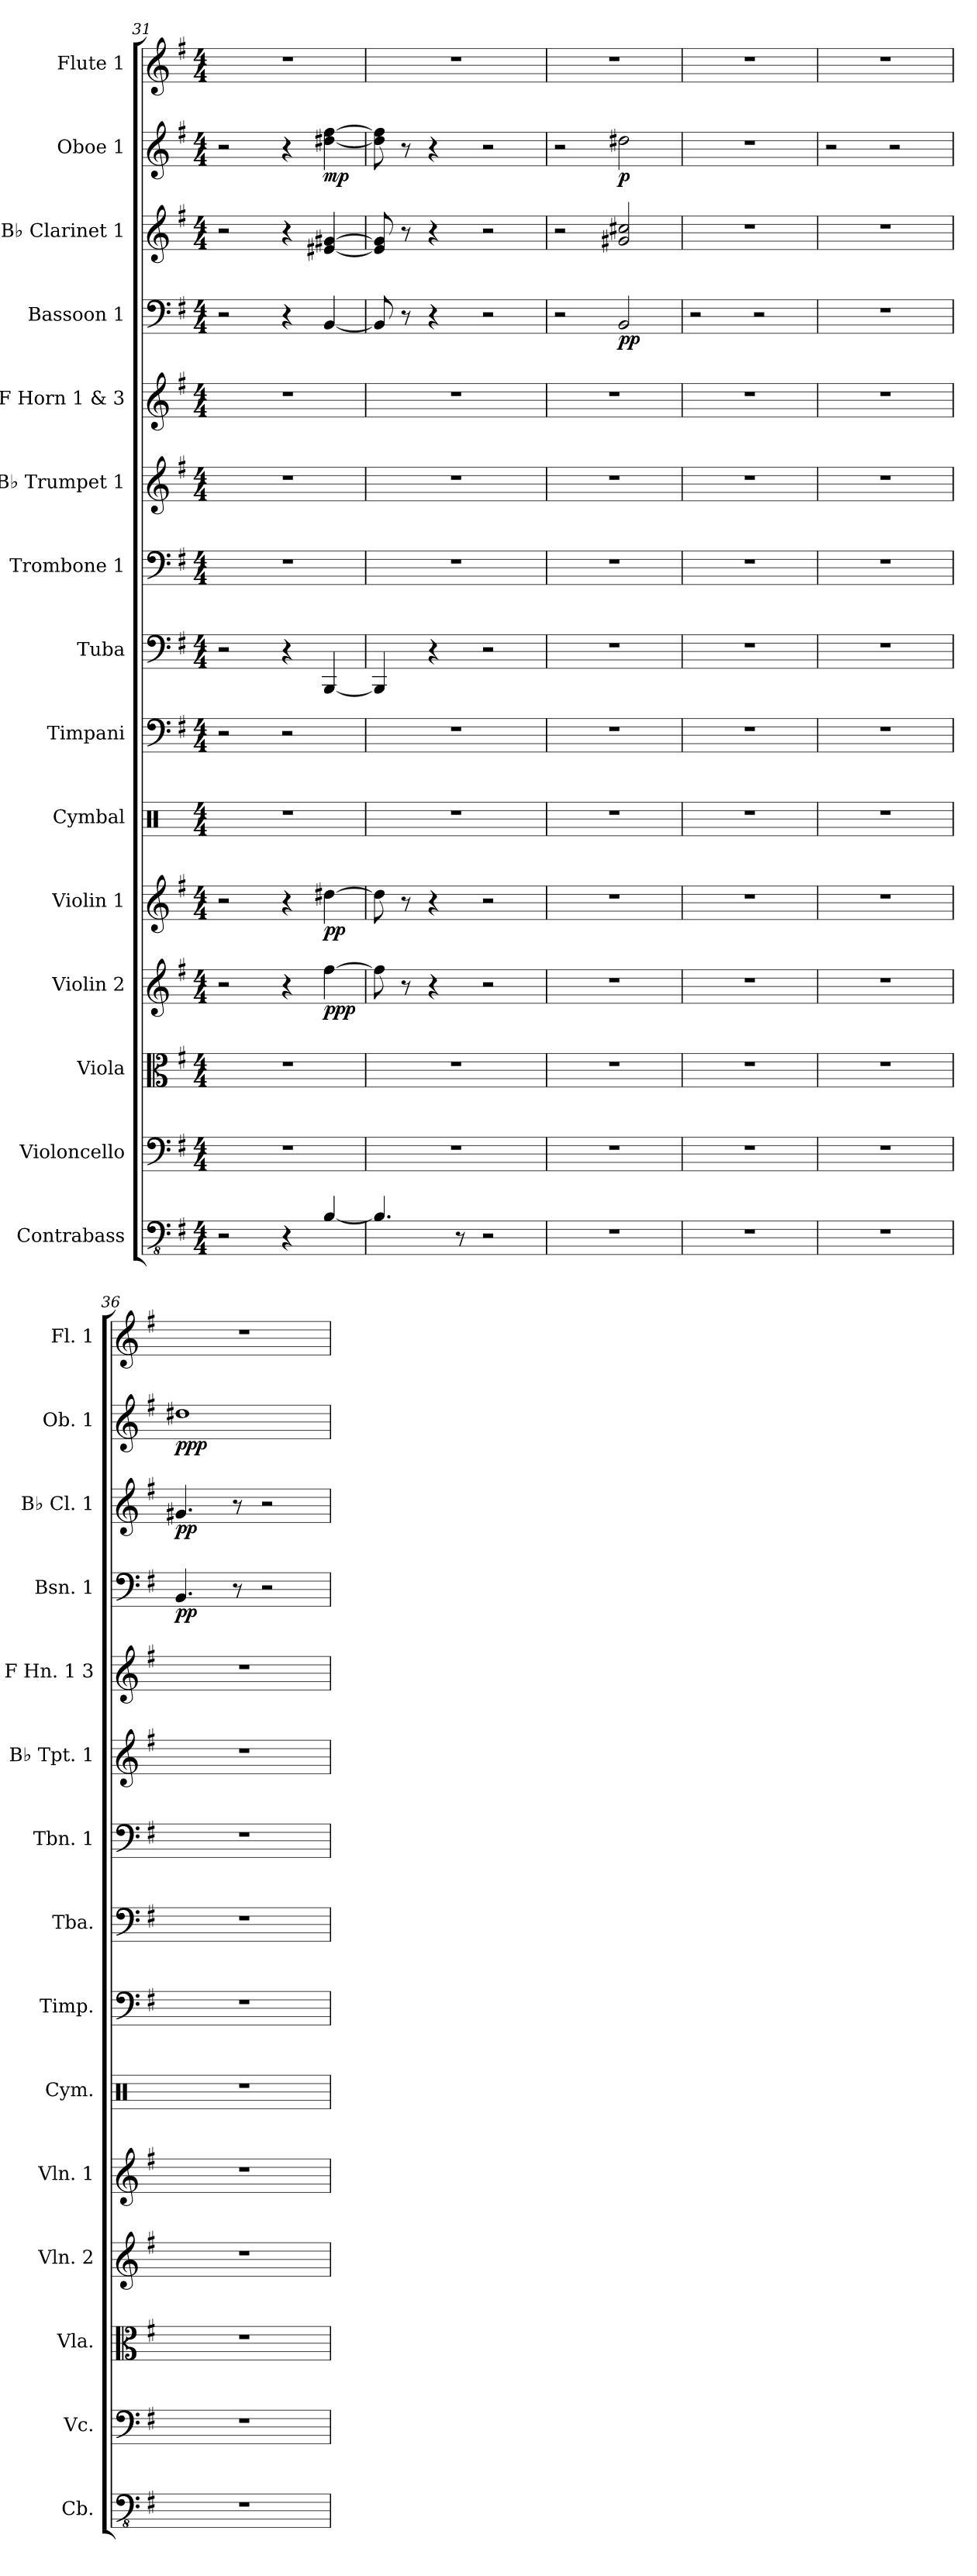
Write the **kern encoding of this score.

**kern	**kern	**kern	**kern	**dynam	**kern	**dynam	**kern	**kern	**kern	**kern	**kern	**kern	**kern	**dynam	**kern	**dynam	**kern	**dynam	**kern
*part15	*part14	*part13	*part12	*part12	*part11	*part11	*part10	*part9	*part8	*part7	*part6	*part5	*part4	*part4	*part3	*part3	*part2	*part2	*part1
*staff15	*staff14	*staff13	*staff12	*staff12	*staff11	*staff11	*staff10	*staff9	*staff8	*staff7	*staff6	*staff5	*staff4	*staff4	*staff3	*staff3	*staff2	*staff2	*staff1
*I"Contrabass	*I"Violoncello	*I"Viola	*I"Violin 2	*	*I"Violin 1	*	*I"Cymbal	*I"Timpani	*I"Tuba	*I"Trombone 1	*I"B♭ Trumpet 1	*I"F Horn 1 &amp; 3	*I"Bassoon 1	*	*I"B♭ Clarinet 1	*	*I"Oboe 1	*	*I"Flute 1
*I'Cb.	*I'Vc.	*I'Vla.	*I'Vln. 2	*	*I'Vln. 1	*	*I'Cym.	*I'Timp.	*I'Tba.	*I'Tbn. 1	*I'B♭ Tpt. 1	*I'F Hn. 1 3	*I'Bsn. 1	*	*I'B♭ Cl. 1	*	*I'Ob. 1	*	*I'Fl. 1
*clefFv4	*clefF4	*clefC3	*clefG2	*	*clefG2	*	*clefX	*clefF4	*clefF4	*clefF4	*clefG2	*clefG2	*clefF4	*	*clefG2	*	*clefG2	*	*clefG2
*ITrd7c12	*	*	*	*	*	*	*	*	*	*	*ITrd1c2	*ITrd4c7	*	*	*ITrd1c2	*	*	*	*
*k[f#]	*k[f#]	*k[f#]	*k[f#]	*	*k[f#]	*	*k[]	*k[f#]	*k[f#]	*k[f#]	*k[b-]	*k[]	*k[f#]	*	*k[b-]	*	*k[f#]	*	*k[f#]
*M4/4	*M4/4	*M4/4	*M4/4	*	*M4/4	*	*M4/4	*M4/4	*M4/4	*M4/4	*M4/4	*M4/4	*M4/4	*	*M4/4	*	*M4/4	*	*M4/4
=31	=31	=31	=31	=31	=31	=31	=31	=31	=31	=31	=31	=31	=31	=31	=31	=31	=31	=31	=31
2r	1r	1r	2r	.	2r	.	1r	2r	2r	1r	1r	1r	2r	.	2r	.	2r	.	1r
4r	.	.	4r	.	4r	.	.	2r	4r	.	.	.	4r	.	4r	.	4r	.	.
!	!	!	!	!LO:DY:b	!	!LO:DY:b	!	!	!	!	!	!	!	!	!	!	!	!LO:DY:b	!
[4BBB/	.	.	[4ff#\	ppp	[4dd#X\	pp	.	.	[4BBB/	.	.	.	[4BB/	.	[4d#X/ [4f#X/	.	[4dd#X\ [4ff#\	mp	.
=32	=32	=32	=32	=32	=32	=32	=32	=32	=32	=32	=32	=32	=32	=32	=32	=32	=32	=32	=32
4.BBB/]	1r	1r	8ff#\]	.	8dd#\]	.	1r	1r	4BBB/]	1r	1r	1r	8BB/]	.	8d#/] 8f#/]	.	8dd#\] 8ff#\]	.	1r
.	.	.	8r	.	8r	.	.	.	.	.	.	.	8r	.	8r	.	8r	.	.
.	.	.	4r	.	4r	.	.	.	4r	.	.	.	4r	.	4r	.	4r	.	.
8r	.	.	.	.	.	.	.	.	.	.	.	.	.	.	.	.	.	.	.
2r	.	.	2r	.	2r	.	.	.	2r	.	.	.	2r	.	2r	.	2r	.	.
=33	=33	=33	=33	=33	=33	=33	=33	=33	=33	=33	=33	=33	=33	=33	=33	=33	=33	=33	=33
1r	1r	1r	1r	.	1r	.	1r	1r	1r	1r	1r	1r	2r	.	2r	.	2r	.	1r
!	!	!	!	!	!	!	!	!	!	!	!	!	!	!LO:DY:b	!	!	!	!LO:DY:b	!
.	.	.	.	.	.	.	.	.	.	.	.	.	2BB/	pp	2f#X/ 2bn/	.	2dd#X\	p	.
=34	=34	=34	=34	=34	=34	=34	=34	=34	=34	=34	=34	=34	=34	=34	=34	=34	=34	=34	=34
1r	1r	1r	1r	.	1r	.	1r	1r	1r	1r	1r	1r	2r	.	1r	.	1r	.	1r
.	.	.	.	.	.	.	.	.	.	.	.	.	2r	.	.	.	.	.	.
=35	=35	=35	=35	=35	=35	=35	=35	=35	=35	=35	=35	=35	=35	=35	=35	=35	=35	=35	=35
1r	1r	1r	1r	.	1r	.	1r	1r	1r	1r	1r	1r	1r	.	1r	.	2r	.	1r
.	.	.	.	.	.	.	.	.	.	.	.	.	.	.	.	.	2r	.	.
!!LO:PB:g=z
=36	=36	=36	=36	=36	=36	=36	=36	=36	=36	=36	=36	=36	=36	=36	=36	=36	=36	=36	=36
!	!	!	!	!	!	!	!	!	!	!	!	!	!	!LO:DY:b	!	!LO:DY:b	!	!LO:DY:b	!
1r	1r	1r	1r	.	1r	.	1r	1r	1r	1r	1r	1r	4.BB/	pp	4.f#X/	pp	1dd#X	ppp	1r
.	.	.	.	.	.	.	.	.	.	.	.	.	8r	.	8r	.	.	.	.
.	.	.	.	.	.	.	.	.	.	.	.	.	2r	.	2r	.	.	.	.
=	=	=	=	=	=	=	=	=	=	=	=	=	=	=	=	=	=	=	=
*-	*-	*-	*-	*-	*-	*-	*-	*-	*-	*-	*-	*-	*-	*-	*-	*-	*-	*-	*-
